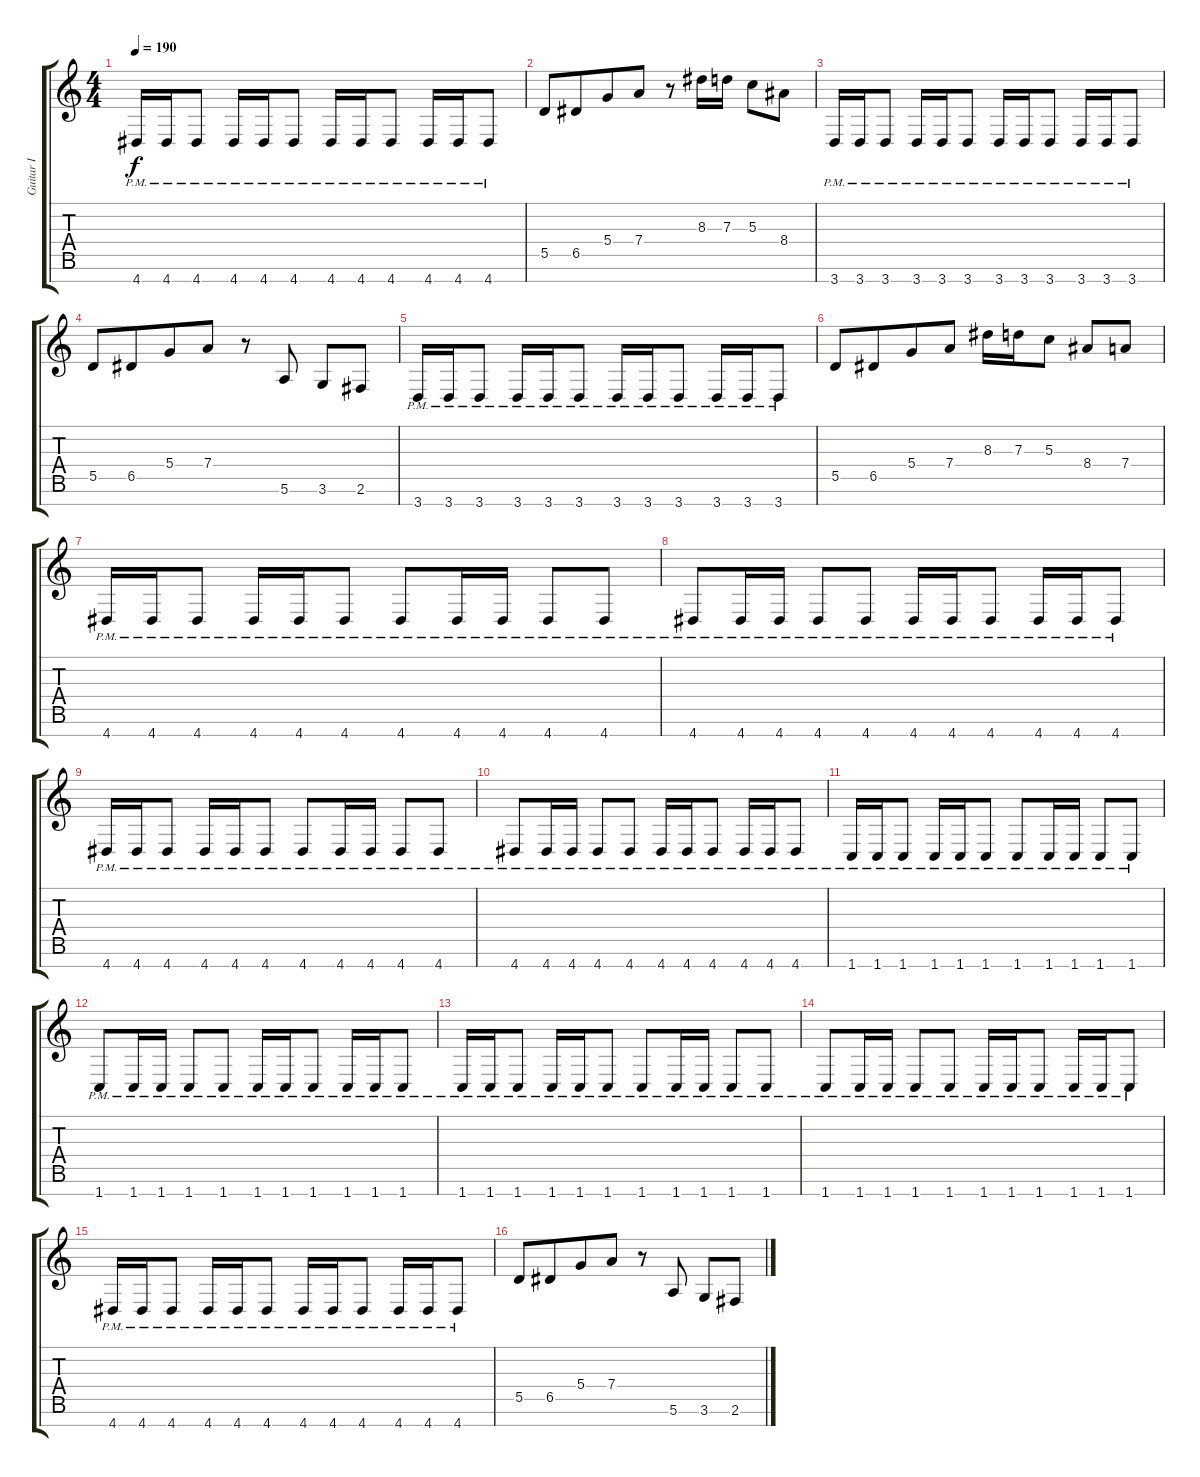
\track ("Guitar I" "Guitar I") {instrument distortionguitar}
\staff {score tabs}
\tuning (E4 B3 G3 D3 A2 E2 B1) {hide}
\ts (4 4)
\tempo 190
\clef g2
\ks c
4.7{pm}.16{dy f} 4.7{pm}.16 4.7{pm}.8 4.7{pm}.16 4.7{pm}.16 4.7{pm}.8 4.7{pm}.16 4.7{pm}.16 4.7{pm}.8 4.7{pm}.16 4.7{pm}.16 4.7{pm}.8 |
5.5.8 6.5.8{beam merge} 5.4.8 7.4.8 r.8 8.3.16 7.3.16 5.3.8 8.4.8 |
3.7{pm}.16 3.7{pm}.16 3.7{pm}.8 3.7{pm}.16 3.7{pm}.16 3.7{pm}.8 3.7{pm}.16 3.7{pm}.16 3.7{pm}.8 3.7{pm}.16 3.7{pm}.16 3.7{pm}.8 |
5.5.8 6.5.8{beam merge} 5.4.8 7.4.8 r.8 5.6.8 3.6.8 2.6.8 |
3.7{pm}.16 3.7{pm}.16 3.7{pm}.8 3.7{pm}.16 3.7{pm}.16 3.7{pm}.8 3.7{pm}.16 3.7{pm}.16 3.7{pm}.8 3.7{pm}.16 3.7{pm}.16 3.7{pm}.8 |
5.5.8 6.5.8{beam merge} 5.4.8 7.4.8 8.3.16 7.3.16 5.3.8 8.4.8 7.4.8 |
4.7{pm}.16 4.7{pm}.16 4.7{pm}.8 4.7{pm}.16 4.7{pm}.16 4.7{pm}.8 4.7{pm}.8 4.7{pm}.16 4.7{pm}.16 4.7{pm}.8 4.7{pm}.8 |
4.7{pm}.8 4.7{pm}.16 4.7{pm}.16 4.7{pm}.8 4.7{pm}.8 4.7{pm}.16 4.7{pm}.16 4.7{pm}.8 4.7{pm}.16 4.7{pm}.16 4.7{pm}.8 |
4.7{pm}.16 4.7{pm}.16 4.7{pm}.8 4.7{pm}.16 4.7{pm}.16 4.7{pm}.8 4.7{pm}.8 4.7{pm}.16 4.7{pm}.16 4.7{pm}.8 4.7{pm}.8 |
4.7{pm}.8 4.7{pm}.16 4.7{pm}.16 4.7{pm}.8 4.7{pm}.8 4.7{pm}.16 4.7{pm}.16 4.7{pm}.8 4.7{pm}.16 4.7{pm}.16 4.7{pm}.8 |
1.7{pm}.16 1.7{pm}.16 1.7{pm}.8 1.7{pm}.16 1.7{pm}.16 1.7{pm}.8 1.7{pm}.8 1.7{pm}.16 1.7{pm}.16 1.7{pm}.8 1.7{pm}.8 |
1.7{pm}.8 1.7{pm}.16 1.7{pm}.16 1.7{pm}.8 1.7{pm}.8 1.7{pm}.16 1.7{pm}.16 1.7{pm}.8 1.7{pm}.16 1.7{pm}.16 1.7{pm}.8 |
1.7{pm}.16 1.7{pm}.16 1.7{pm}.8 1.7{pm}.16 1.7{pm}.16 1.7{pm}.8 1.7{pm}.8 1.7{pm}.16 1.7{pm}.16 1.7{pm}.8 1.7{pm}.8 |
1.7{pm}.8 1.7{pm}.16 1.7{pm}.16 1.7{pm}.8 1.7{pm}.8 1.7{pm}.16 1.7{pm}.16 1.7{pm}.8 1.7{pm}.16 1.7{pm}.16 1.7{pm}.8 |
4.7{pm}.16 4.7{pm}.16 4.7{pm}.8 4.7{pm}.16 4.7{pm}.16 4.7{pm}.8 4.7{pm}.16 4.7{pm}.16 4.7{pm}.8 4.7{pm}.16 4.7{pm}.16 4.7{pm}.8 |
5.5.8 6.5.8{beam merge} 5.4.8 7.4.8 r.8 5.6.8 3.6.8 2.6.8
